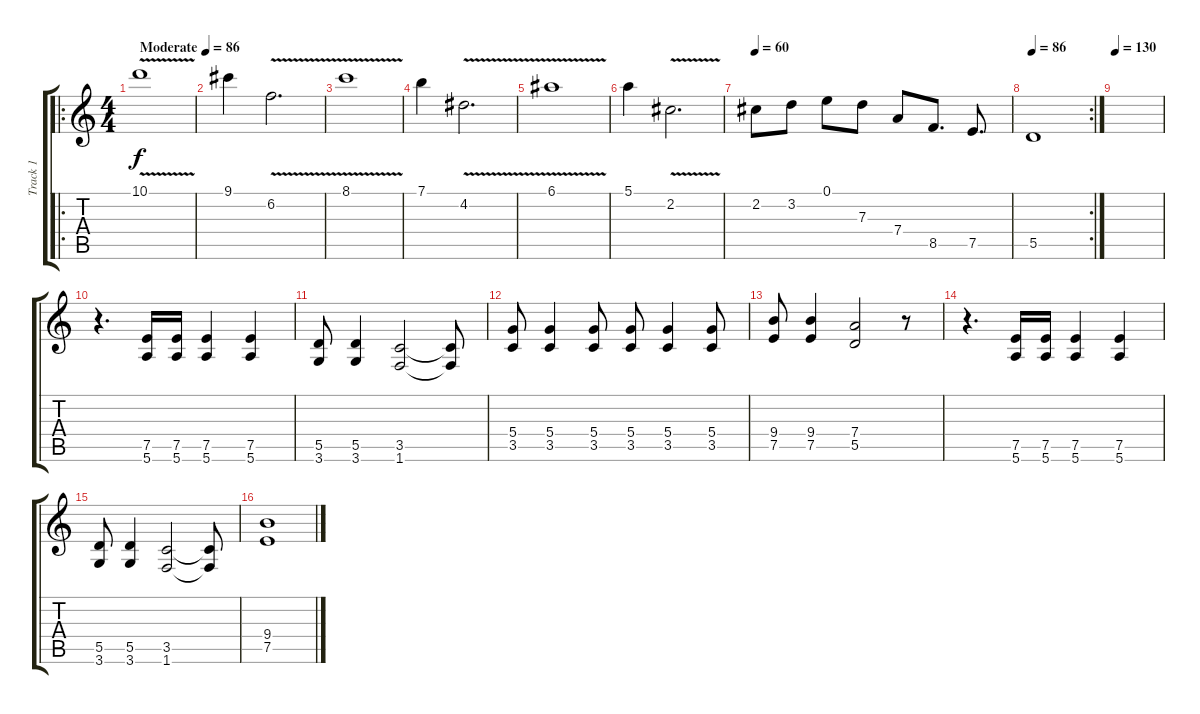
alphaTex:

\track ("Track 1" "Track 1") {instrument overdrivenguitar}
\staff {score tabs}
\tuning (E4 B3 G3 D3 A2 E2) {hide}
\ro
\ts (4 4)
\tempo (86 "Moderate")
\clef g2
\ks c
10.1{v}.1{dy f instrument overdrivenguitar} |
9.1.4 6.2{v}.2{d} |
8.1{v}.1 |
7.1.4 4.2{v}.2{d} |
6.1{v}.1 |
5.1.4 2.2{v}.2{d} |
\tempo 60
2.2.8 3.2.8 0.1.8 7.3.8 7.4.8 8.5.8{d} 7.5.8{d} |
\rc 2
\tempo 86
5.5.1 |
\tempo 130
|
r.4{d} (7.5 5.6).16 (7.5 5.6).16 (7.5 5.6).4 (7.5 5.6).4 |
(5.5 3.6).8 (5.5 3.6).4 (3.5 1.6).2 (3.5{t} 1.6{t}).8 |
(5.4 3.5).8 (5.4 3.5).4 (5.4 3.5).8 (5.4 3.5).8 (5.4 3.5).4 (5.4 3.5).8 |
(9.4 7.5).8 (9.4 7.5).4 (7.4 5.5).2 r.8 |
r.4{d} (7.5 5.6).16 (7.5 5.6).16 (7.5 5.6).4 (7.5 5.6).4 |
(5.5 3.6).8 (5.5 3.6).4 (3.5 1.6).2 (3.5{t} 1.6{t}).8 |
(9.4 7.5).1
